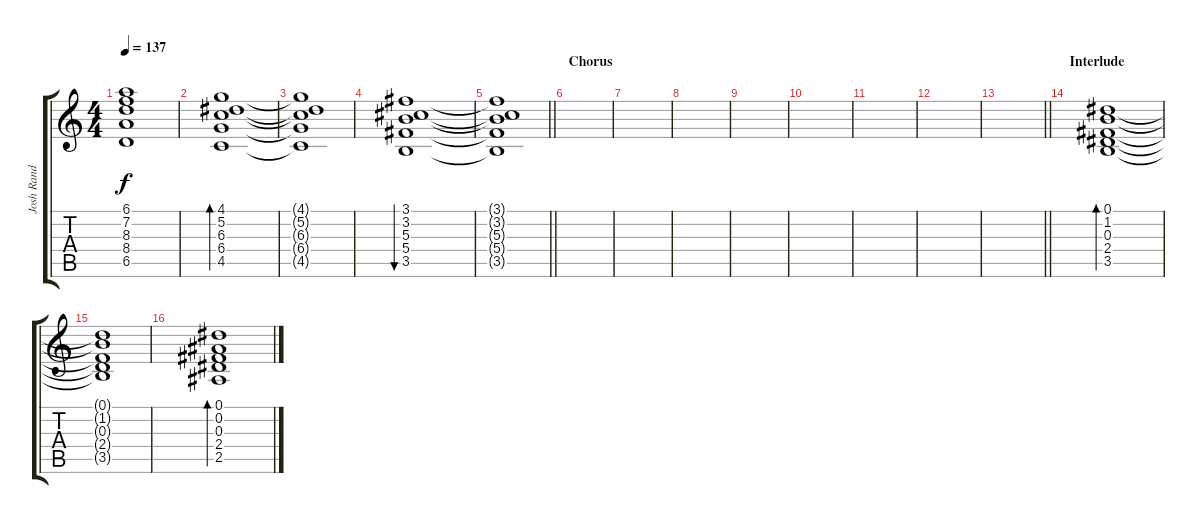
\track ("Josh Rand (Clean)" "Josh Rand ") {instrument electricguitarjazz}
\staff {score tabs}
\tuning (Eb4 Bb3 Gb3 Db3 Ab2 Eb2) {hide}
\ts (4 4)
\tempo 137
\clef g2
\ks c
(6.1{t} 7.2{t} 8.3{t} 8.4{t} 6.5{t}).1{dy f} |
(4.1 5.2 6.3 6.4 4.5).1{bd 240} |
(4.1{t} 5.2{t} 6.3{t} 6.4{t} 4.5{t}).1 |
(3.1 3.2 5.3 5.4 3.5).1{bu 240} |
\barLineRight lightlight
(3.1{t} 3.2{t} 5.3{t} 5.4{t} 3.5{t}).1 |
\section ("" "Chorus")
|
|
|
|
|
|
|
\barLineRight lightlight
|
\section ("" "Interlude")
(0.1 1.2 0.3 2.4 3.5).1{bd 240} |
(0.1{t} 1.2{t} 0.3{t} 2.4{t} 3.5{t}).1 |
(0.1 0.2 0.3 2.4 2.5).1{bd 240}
